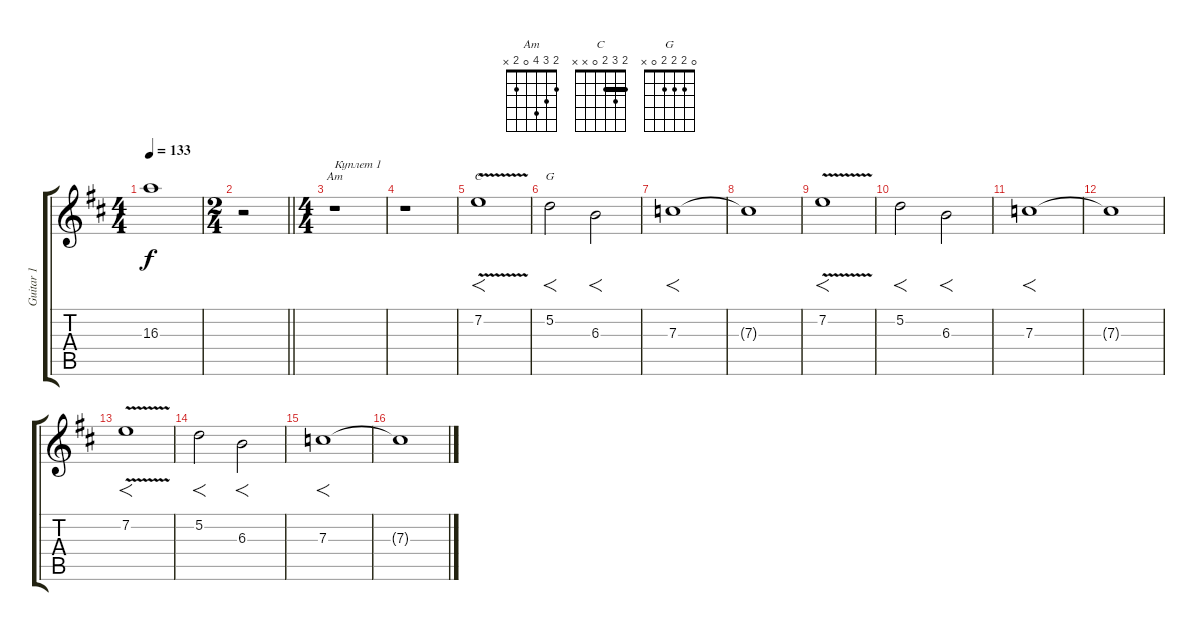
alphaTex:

\track ("Guitar 1" "Guitar 1") {instrument distortionguitar}
\staff {score tabs}
\tuning (D4 A3 F3 C3 G2 D2) {hide}
\chord ("Am" 2 3 4 0 2 x)
\chord ("C" 2 3 2 0 x x) {barre 2}
\chord ("G" 0 2 2 2 0 x)
\ts (4 4)
\tempo 133
\clef g2
\ks bminor
16.3{t}.1{dy f} |
\ts (2 4)
\barLineRight lightlight
r.2 |
\ts (4 4)
r.1{ch "Am" txt "Куплет 1"} |
r.1 |
7.2{v}.1{f ch "C"} |
5.2.2{f ch "G"} 6.3.2{f} |
7.3.1{f} |
7.3{t}.1 |
7.2{v}.1{f} |
5.2.2{f} 6.3.2{f} |
7.3.1{f} |
7.3{t}.1 |
7.2{v}.1{f} |
5.2.2{f} 6.3.2{f} |
7.3.1{f} |
7.3{t}.1
